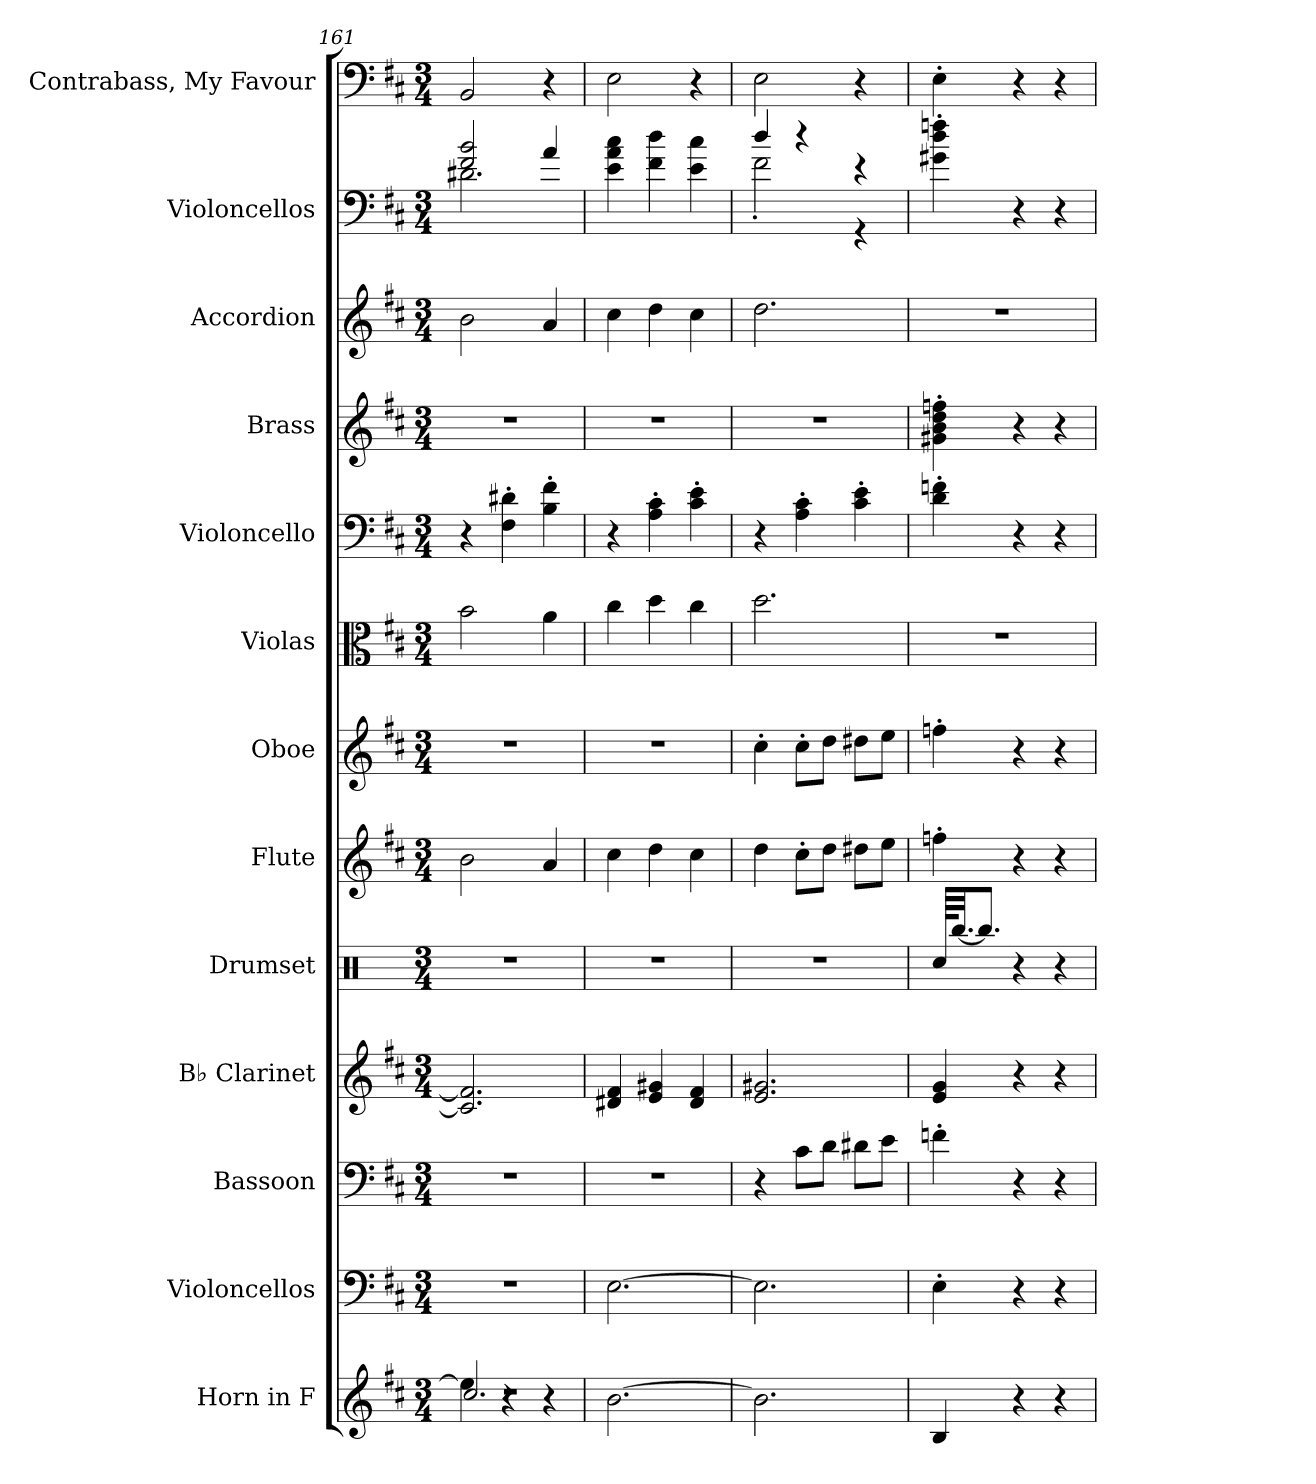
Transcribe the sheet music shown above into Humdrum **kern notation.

**kern	**kern	**kern	**kern	**kern	**kern	**kern	**kern	**kern	**kern	**kern	**kern	**kern
*part13	*part12	*part11	*part10	*part9	*part8	*part7	*part6	*part5	*part4	*part3	*part2	*part1
*staff13	*staff12	*staff11	*staff10	*staff9	*staff8	*staff7	*staff6	*staff5	*staff4	*staff3	*staff2	*staff1
*I"Horn in F	*I"Violoncellos	*I"Bassoon	*I"B♭ Clarinet	*I"Drumset	*I"Flute	*I"Oboe	*I"Violas	*I"Violoncello	*I"Brass	*I"Accordion	*I"Violoncellos	*I"Contrabass, My Favour
*	*I'Vcs.	*I'Bsn.	*I'B♭ Cl.	*I'D. Set	*I'Fl.	*I'Ob.	*I'Vlas.	*I'Vc.	*I'Br.	*I'Acc.	*I'Vcs.	*I'Cb.
*clefG2	*clefF4	*clefF4	*clefG2	*clefX	*clefG2	*clefG2	*clefC3	*clefF4	*clefG2	*clefG2	*clefF4	*clefF4
*ITrd4c7	*	*	*ITrd1c2	*	*	*	*	*	*	*	*	*ITrd7c12
*k[f#]	*k[f#c#]	*k[f#c#]	*k[]	*k[]	*k[f#c#]	*k[f#c#]	*k[f#c#]	*k[f#c#]	*k[f#c#]	*k[f#c#]	*k[f#c#]	*k[f#c#]
*M3/4	*M3/4	*M3/4	*M3/4	*M3/4	*M3/4	*M3/4	*M3/4	*M3/4	*M3/4	*M3/4	*M3/4	*M3/4
=161	=161	=161	=161	=161	=161	=161	=161	=161	=161	=161	=161	=161
*^	*	*	*	*	*	*	*	*	*	*	*^	*
*	*^	*	*	*	*	*	*	*	*	*	*	*	*	*
2.r	4a\]	2.f#/	2.r	2.r	2.B/] 2.e-/]	2.r	2b\	2.r	2b\	4r	2.r	2b\	2f#/ 2b/	2.d#X\	2BBB/
.	4r	.	.	.	.	.	.	.	.	4F#\' 4d#X\'	.	.	.	.	.
.	4r	.	.	.	.	.	4a/	.	4a\	4B\' 4f#\'	.	4a/	4a/	.	4r
*v	*v	*v	*	*	*	*	*	*	*	*	*	*	*v	*v	*
=162	=162	=162	=162	=162	=162	=162	=162	=162	=162	=162	=162	=162
[2.e\	[2.E\	2.r	4c#X/ 4e/	2.r	4cc#\	2.r	4cc#\	4r	2.r	4cc#\	4e\ 4a\ 4cc#\	2EE\
.	.	.	4d/ 4f#X/	.	4dd\	.	4dd\	4A\' 4c#\'	.	4dd\	4f#\ 4dd\	.
.	.	.	4c#/ 4e/	.	4cc#\	.	4cc#\	4c#\' 4e\'	.	4cc#\	4e\ 4cc#\	4r
=163	=163	=163	=163	=163	=163	=163	=163	=163	=163	=163	=163	=163
*	*	*	*	*	*	*	*	*	*	*	*^	*
2.e\]	2.E\]	4r	2.d/ 2.f#X/	2.r	4dd\	4cc#'\	2.dd\	4r	2.r	2.dd\	4dd/	2f#'\	2EE\
.	.	8c#\L	.	.	8cc#'\L	8cc#'\L	.	4A\' 4c#\'	.	.	4r	.	.
.	.	8d\J	.	.	8dd\J	8dd\J	.	.	.	.	.	.	.
.	.	8d#X\L	.	.	8dd#X\L	8dd#X\L	.	4c#\' 4e\'	.	.	4r	4r	4r
.	.	8e\J	.	.	8ee\J	8ee\J	.	.	.	.	.	.	.
*	*	*	*	*	*	*	*	*	*	*	*v	*v	*
=164	=164	=164	=164	=164	=164	=164	=164	=164	=164	=164	=164	=164
4E/	4E'\	4fn'\	4d/ 4f/	64Rcc/KLLL	4ffn'\	4ffn'\	2.r	4d\' 4fn\'	4g#X\' 4b\' 4dd\' 4ffn\'	2.r	4g#X\' 4dd\' 4ffn\'	4EE'\
.	.	.	.	[32.Rbb/JJ	.	.	.	.	.	.	.	.
.	.	.	.	8.Rbb/J]	.	.	.	.	.	.	.	.
4r	4r	4r	4r	4r	4r	4r	.	4r	4r	.	4r	4r
4r	4r	4r	4r	4r	4r	4r	.	4r	4r	.	4r	4r
=	=	=	=	=	=	=	=	=	=	=	=	=
*-	*-	*-	*-	*-	*-	*-	*-	*-	*-	*-	*-	*-
